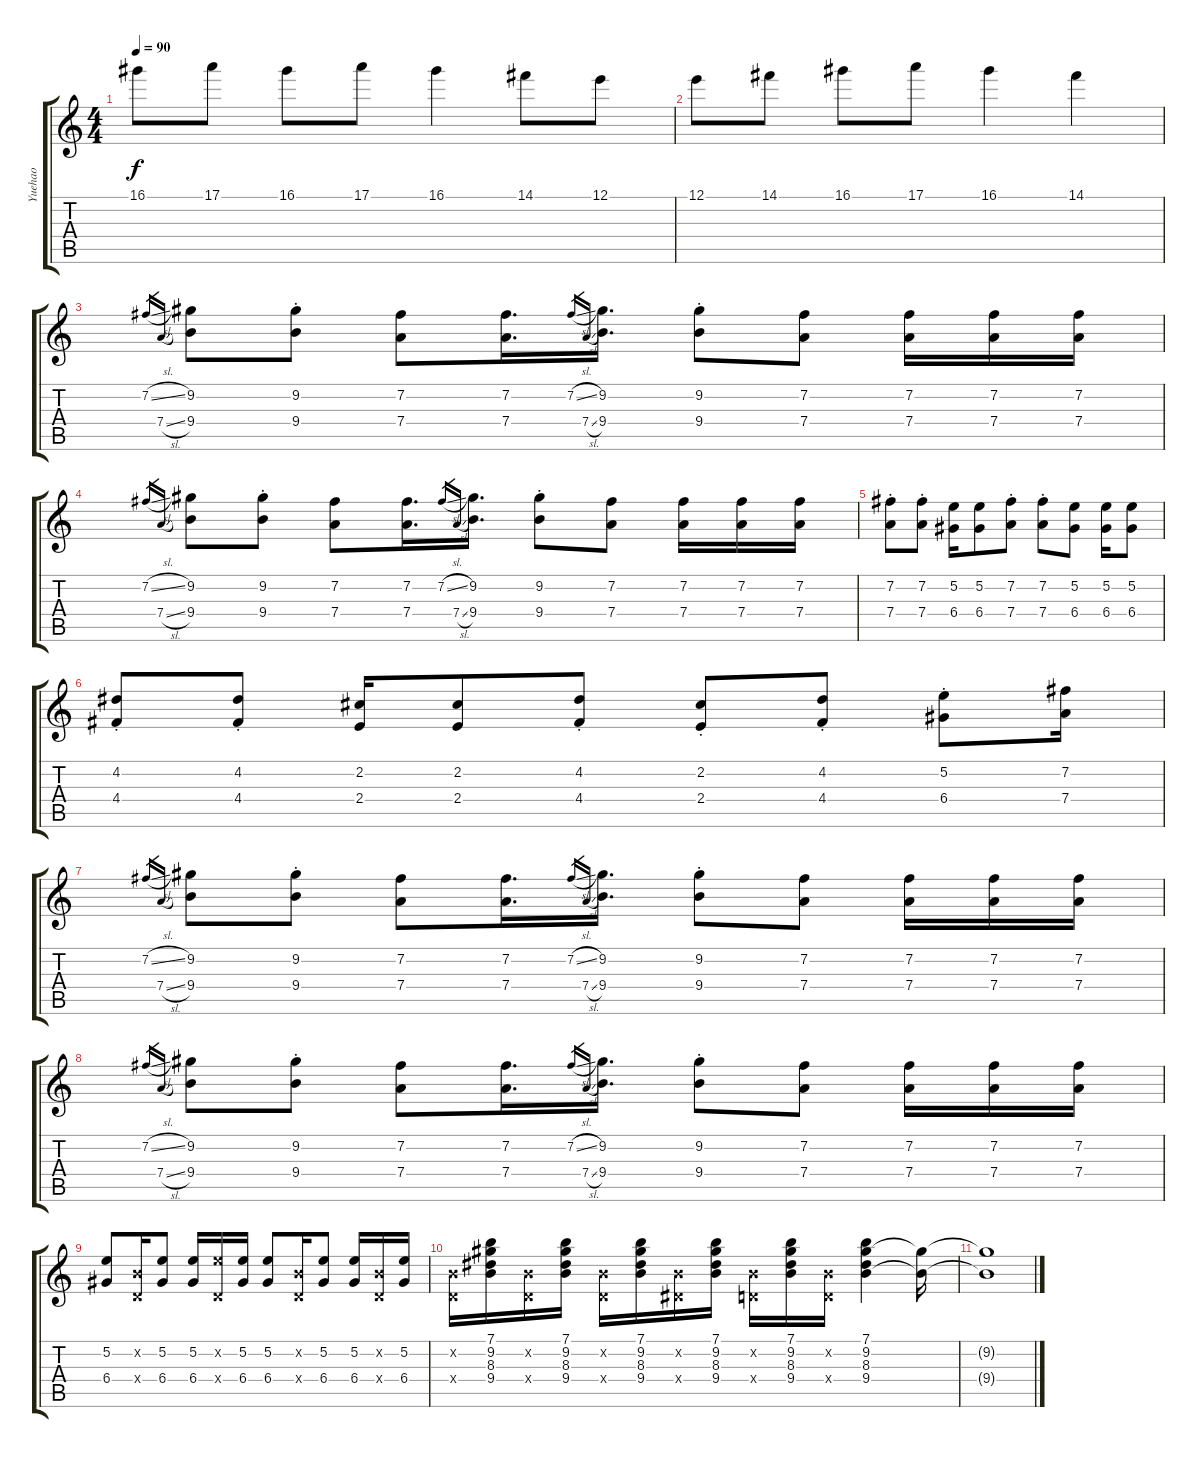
\track ("Yuehao" "Yuehao") {instrument acousticguitarsteel}
\staff {score tabs}
\tuning (E4 B3 G3 D3 A2 E2) {hide}
\ts (4 4)
\tempo 90
\clef g2
\ks c
16.1.8{dy f} 17.1.8 16.1.8 17.1.8 16.1.4 14.1.8 12.1.8 |
12.1.8 14.1.8 16.1.8 17.1.8 16.1.4 14.1.4 |
7.2{sl}.16{gr} 7.4{sl}.16{gr} (9.2 9.4).8 (9.2{st} 9.4{st}).8 (7.2 7.4).8 (7.2 7.4).16{d} 7.2{sl}.16{gr} 7.4{sl}.16{gr} (9.2 9.4).16{d} (9.2{st} 9.4{st}).8 (7.2 7.4).8 (7.2 7.4).16 (7.2 7.4).16 (7.2 7.4).16 |
7.2{sl}.16{gr} 7.4{sl}.16{gr} (9.2 9.4).8 (9.2{st} 9.4{st}).8 (7.2 7.4).8 (7.2 7.4).16{d} 7.2{sl}.16{gr} 7.4{sl}.16{gr} (9.2 9.4).16{d} (9.2{st} 9.4{st}).8 (7.2 7.4).8 (7.2 7.4).16 (7.2 7.4).16 (7.2 7.4).16 |
(7.2{st} 7.4{st}).8 (7.2{st} 7.4{st}).8 (5.2 6.4).16 (5.2 6.4).8 (7.2{st} 7.4{st}).8 (7.2{st} 7.4{st}).8 (5.2 6.4).8 (5.2 6.4).16 (5.2 6.4).8 |
(4.2{st} 4.4{st}).8 (4.2{st} 4.4{st}).8 (2.2 2.4).16 (2.2 2.4).8 (4.2{st} 4.4{st}).8 (2.2{st} 2.4{st}).8 (4.2{st} 4.4{st}).8 (5.2{st} 6.4{st}).8 (7.2 7.4).16 |
7.2{sl}.16{gr} 7.4{sl}.16{gr} (9.2 9.4).8 (9.2{st} 9.4{st}).8 (7.2 7.4).8 (7.2 7.4).16{d} 7.2{sl}.16{gr} 7.4{sl}.16{gr} (9.2 9.4).16{d} (9.2{st} 9.4{st}).8 (7.2 7.4).8 (7.2 7.4).16 (7.2 7.4).16 (7.2 7.4).16 |
7.2{sl}.16{gr} 7.4{sl}.16{gr} (9.2 9.4).8 (9.2{st} 9.4{st}).8 (7.2 7.4).8 (7.2 7.4).16{d} 7.2{sl}.16{gr} 7.4{sl}.16{gr} (9.2 9.4).16{d} (9.2{st} 9.4{st}).8 (7.2 7.4).8 (7.2 7.4).16 (7.2 7.4).16 (7.2 7.4).16 |
(5.2 6.4).8 (0.2{x} 0.4{x}).16 (5.2 6.4).8 (5.2 6.4).16 (5.2{x} 0.4{x}).16 (5.2 6.4).16 (5.2 6.4).8 (0.2{x} 0.4{x}).16 (5.2 6.4).8 (5.2 6.4).16 (0.2{x} 0.4{x}).16 (5.2 6.4).16 |
(0.2{x} 0.4{x}).16 (7.1 9.2 8.3 9.4).16 (0.2{x} 0.4{x}).16 (7.1 9.2 8.3 9.4).16 (0.2{x} 0.4{x}).16 (7.1 9.2 8.3 9.4).16 (0.2{x} 1.4{x}).16 (7.1 9.2 8.3 9.4).16 (0.2{x} 0.4{x}).16 (7.1 9.2 8.3 9.4).16 (0.2{x} 0.4{x}).16 (7.1 9.2 8.3 9.4).4 (9.2{t} 9.4{t}).16 |
(9.2{t} 9.4{t}).1
